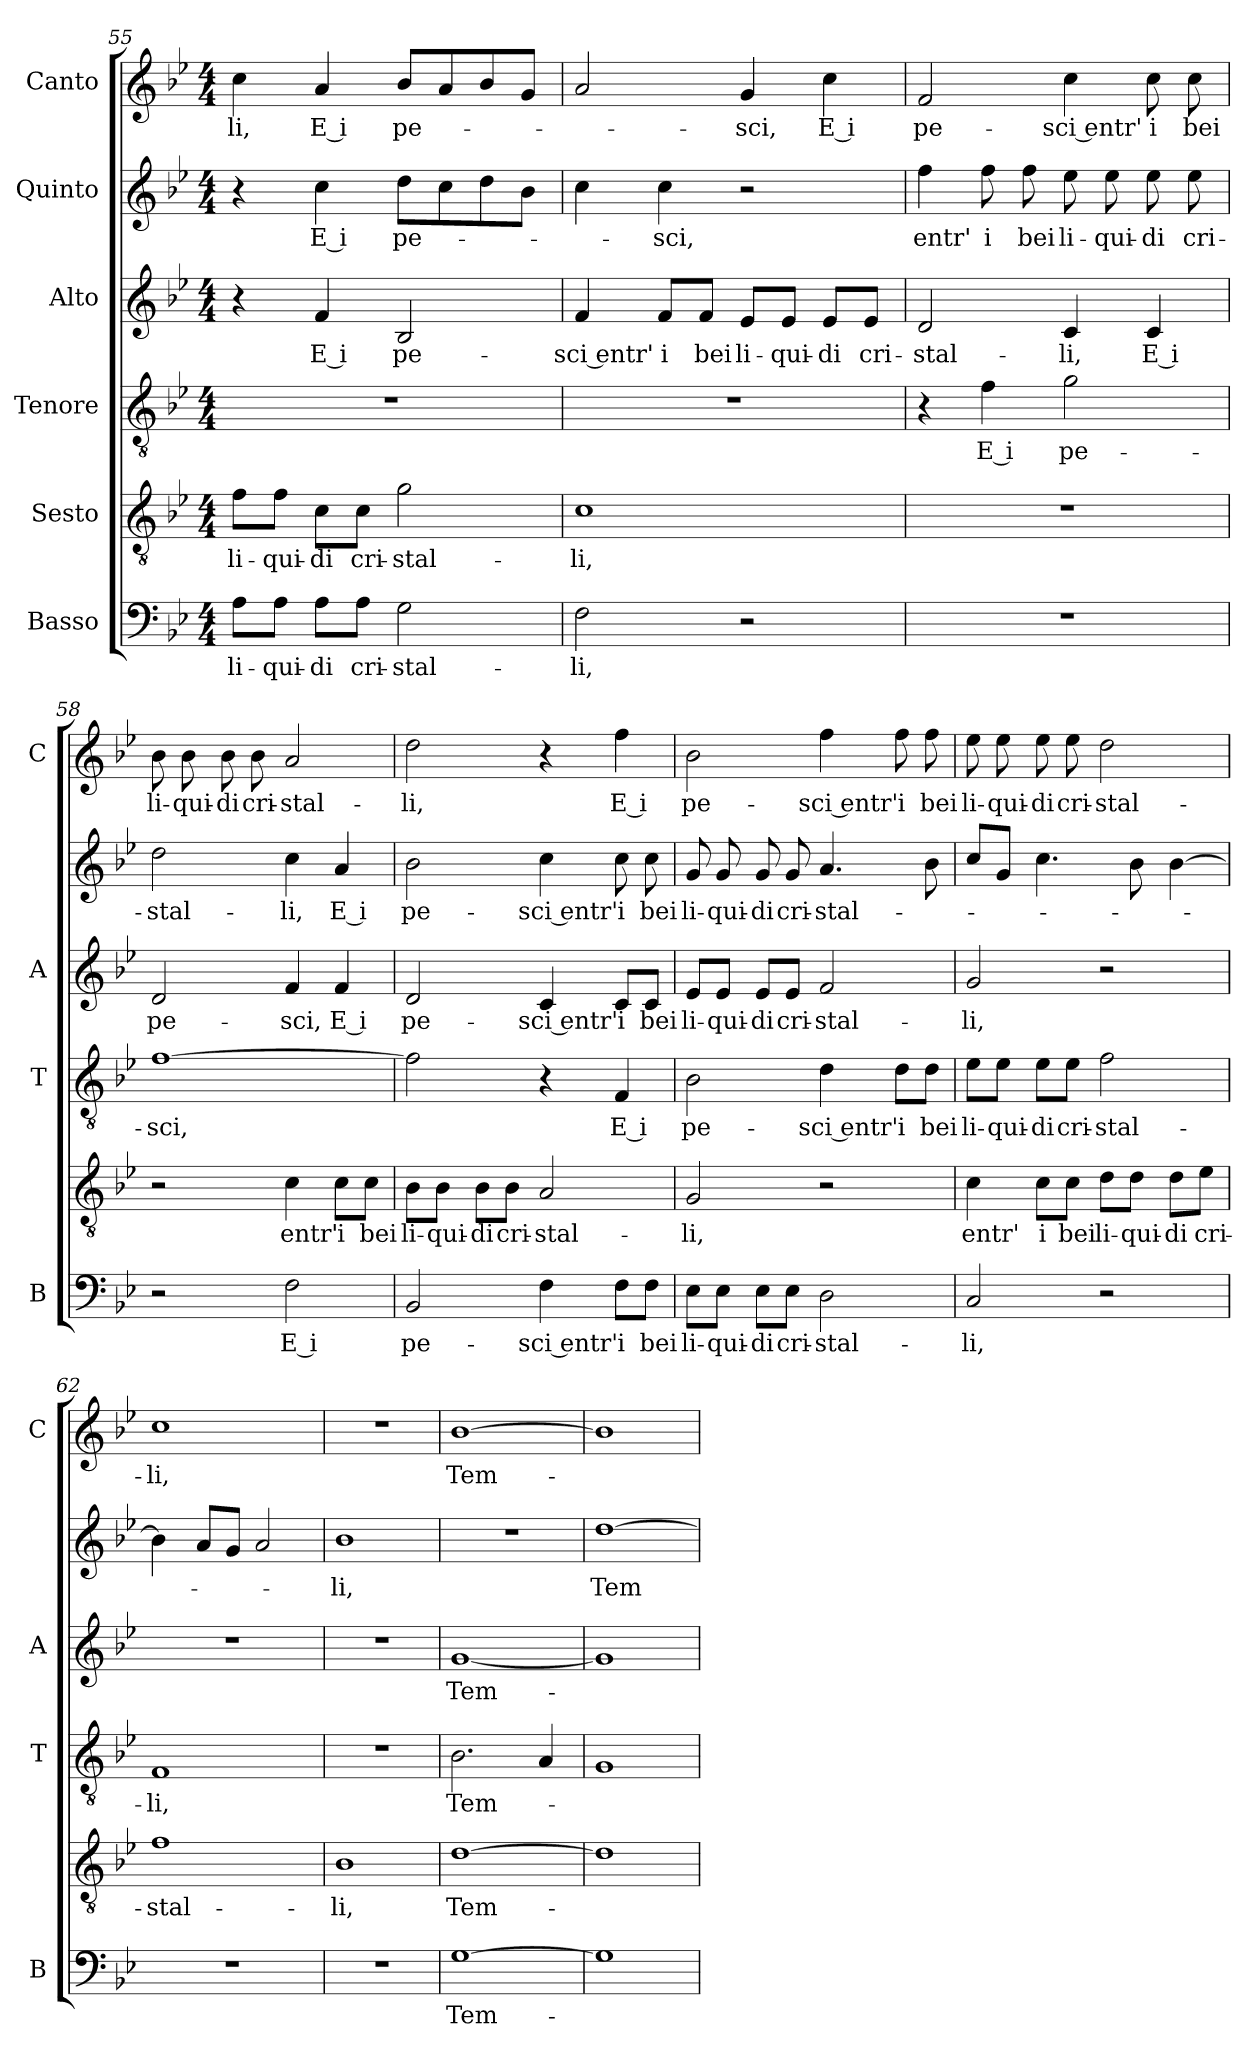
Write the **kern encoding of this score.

**kern	**text	**kern	**text	**kern	**text	**kern	**text	**kern	**text	**kern	**text
*part6	*part6	*part5	*part5	*part4	*part4	*part3	*part3	*part2	*part2	*part1	*part1
*staff6	*staff6	*staff5	*staff5	*staff4	*staff4	*staff3	*staff3	*staff2	*staff2	*staff1	*staff1
*I"Basso	*	*I"Sesto	*	*I"Tenore	*	*I"Alto	*	*I"Quinto	*	*I"Canto	*
*I'B	*	*	*	*I'T	*	*I'A	*	*	*	*I'C	*
*clefF4	*	*clefGv2	*	*clefGv2	*	*clefG2	*	*clefG2	*	*clefG2	*
*k[b-e-]	*	*k[b-e-]	*	*k[b-e-]	*	*k[b-e-]	*	*k[b-e-]	*	*k[b-e-]	*
*B-:	*	*B-:	*	*B-:	*	*B-:	*	*B-:	*	*B-:	*
*M4/4	*	*M4/4	*	*M4/4	*	*M4/4	*	*M4/4	*	*M4/4	*
=55	=55	=55	=55	=55	=55	=55	=55	=55	=55	=55	=55
!	!LO:LY:b	!	!LO:LY:b	!	!	!	!	!	!	!	!LO:LY:b
8A\L	li-	8f\L	li-	1r	.	4r	.	4r	.	4cc\	-li,
!	!LO:LY:b	!	!LO:LY:b	!	!	!	!	!	!	!	!
8A\J	-qui-	8f\J	-qui-	.	.	.	.	.	.	.	.
!	!LO:LY:b	!	!LO:LY:b	!	!	!	!LO:LY:b	!	!LO:LY:b	!	!LO:LY:b
8A\L	-di	8c\L	-di	.	.	4f/	E i	4cc\	E i	4a/	E i
!	!LO:LY:b	!	!LO:LY:b	!	!	!	!	!	!	!	!
8A\J	cri-	8c\J	cri-	.	.	.	.	.	.	.	.
!	!LO:LY:b	!	!LO:LY:b	!	!	!	!LO:LY:b	!	!LO:LY:b	!	!LO:LY:b
2G\	-stal-	2g\	-stal-	.	.	2B-/	pe-	8dd\L	pe-	8b-/L	pe-
.	.	.	.	.	.	.	.	8cc\	.	8a/	.
.	.	.	.	.	.	.	.	8dd\	.	8b-/	.
.	.	.	.	.	.	.	.	8b-\J	.	8g/J	.
=56	=56	=56	=56	=56	=56	=56	=56	=56	=56	=56	=56
!	!LO:LY:b	!	!LO:LY:b	!	!	!	!LO:LY:b	!	!	!	!
2F\	-li,	1c	-li,	1r	.	4f/	-sci entr'	4cc\	.	2a/	.
!	!	!	!	!	!	!	!LO:LY:b	!	!LO:LY:b	!	!
.	.	.	.	.	.	8f/L	i	4cc\	-sci,	.	.
!	!	!	!	!	!	!	!LO:LY:b	!	!	!	!
.	.	.	.	.	.	8f/J	bei	.	.	.	.
!	!	!	!	!	!	!	!LO:LY:b	!	!	!	!LO:LY:b
2r	.	.	.	.	.	8e-/L	li-	2r	.	4g/	-sci,
!	!	!	!	!	!	!	!LO:LY:b	!	!	!	!
.	.	.	.	.	.	8e-/J	-qui-	.	.	.	.
!	!	!	!	!	!	!	!LO:LY:b	!	!	!	!LO:LY:b
.	.	.	.	.	.	8e-/L	-di	.	.	4cc\	E i
!	!	!	!	!	!	!	!LO:LY:b	!	!	!	!
.	.	.	.	.	.	8e-/J	cri-	.	.	.	.
!!LO:LB:g=z
=57	=57	=57	=57	=57	=57	=57	=57	=57	=57	=57	=57
!	!	!	!	!	!	!	!LO:LY:b	!	!LO:LY:b	!	!LO:LY:b
1r	.	1r	.	4r	.	2d/	-stal-	4ff\	entr'	2f/	pe-
!	!	!	!	!	!LO:LY:b	!	!	!	!LO:LY:b	!	!
.	.	.	.	4f\	E i	.	.	8ff\	i	.	.
!	!	!	!	!	!	!	!	!	!LO:LY:b	!	!
.	.	.	.	.	.	.	.	8ff\	bei	.	.
!	!	!	!	!	!LO:LY:b	!	!LO:LY:b	!	!LO:LY:b	!	!LO:LY:b
.	.	.	.	2g\	pe-	4c/	-li,	8ee-\	li-	4cc\	-sci entr'
!	!	!	!	!	!	!	!	!	!LO:LY:b	!	!
.	.	.	.	.	.	.	.	8ee-\	-qui-	.	.
!	!	!	!	!	!	!	!LO:LY:b	!	!LO:LY:b	!	!LO:LY:b
.	.	.	.	.	.	4c/	E i	8ee-\	-di	8cc\	i
!	!	!	!	!	!	!	!	!	!LO:LY:b	!	!LO:LY:b
.	.	.	.	.	.	.	.	8ee-\	cri-	8cc\	bei
=58	=58	=58	=58	=58	=58	=58	=58	=58	=58	=58	=58
!	!	!	!	!	!LO:LY:b	!	!LO:LY:b	!	!LO:LY:b	!	!LO:LY:b
2r	.	2r	.	[1f	-sci,	2d/	pe-	2dd\	-stal-	8b-\	li-
!	!	!	!	!	!	!	!	!	!	!	!LO:LY:b
.	.	.	.	.	.	.	.	.	.	8b-\	-qui-
!	!	!	!	!	!	!	!	!	!	!	!LO:LY:b
.	.	.	.	.	.	.	.	.	.	8b-\	-di
!	!	!	!	!	!	!	!	!	!	!	!LO:LY:b
.	.	.	.	.	.	.	.	.	.	8b-\	cri-
!	!LO:LY:b	!	!LO:LY:b	!	!	!	!LO:LY:b	!	!LO:LY:b	!	!LO:LY:b
2F\	E i	4c\	entr'	.	.	4f/	-sci,	4cc\	-li,	2a/	-stal-
!	!	!	!LO:LY:b	!	!	!	!LO:LY:b	!	!LO:LY:b	!	!
.	.	8c\L	i	.	.	4f/	E i	4a/	E i	.	.
!	!	!	!LO:LY:b	!	!	!	!	!	!	!	!
.	.	8c\J	bei	.	.	.	.	.	.	.	.
=59	=59	=59	=59	=59	=59	=59	=59	=59	=59	=59	=59
!	!LO:LY:b	!	!LO:LY:b	!	!	!	!LO:LY:b	!	!LO:LY:b	!	!LO:LY:b
2BB-/	pe-	8B-\L	li-	2f\]	.	2d/	pe-	2b-\	pe-	2dd\	-li,
!	!	!	!LO:LY:b	!	!	!	!	!	!	!	!
.	.	8B-\J	-qui-	.	.	.	.	.	.	.	.
!	!	!	!LO:LY:b	!	!	!	!	!	!	!	!
.	.	8B-\L	-di	.	.	.	.	.	.	.	.
!	!	!	!LO:LY:b	!	!	!	!	!	!	!	!
.	.	8B-\J	cri-	.	.	.	.	.	.	.	.
!	!LO:LY:b	!	!LO:LY:b	!	!	!	!LO:LY:b	!	!LO:LY:b	!	!
4F\	-sci entr'	2A/	-stal-	4r	.	4c/	-sci entr'	4cc\	-sci entr'	4r	.
!	!LO:LY:b	!	!	!	!LO:LY:b	!	!LO:LY:b	!	!LO:LY:b	!	!LO:LY:b
8F\L	i	.	.	4F/	E i	8c/L	i	8cc\	i	4ff\	E i
!	!LO:LY:b	!	!	!	!	!	!LO:LY:b	!	!LO:LY:b	!	!
8F\J	bei	.	.	.	.	8c/J	bei	8cc\	bei	.	.
=60	=60	=60	=60	=60	=60	=60	=60	=60	=60	=60	=60
!	!LO:LY:b	!	!LO:LY:b	!	!LO:LY:b	!	!LO:LY:b	!	!LO:LY:b	!	!LO:LY:b
8E-\L	li-	2G/	-li,	2B-\	pe-	8e-/L	li-	8g/	li-	2b-\	pe-
!	!LO:LY:b	!	!	!	!	!	!LO:LY:b	!	!LO:LY:b	!	!
8E-\J	-qui-	.	.	.	.	8e-/J	-qui-	8g/	-qui-	.	.
!	!LO:LY:b	!	!	!	!	!	!LO:LY:b	!	!LO:LY:b	!	!
8E-\L	-di	.	.	.	.	8e-/L	-di	8g/	-di	.	.
!	!LO:LY:b	!	!	!	!	!	!LO:LY:b	!	!LO:LY:b	!	!
8E-\J	cri-	.	.	.	.	8e-/J	cri-	8g/	cri-	.	.
!	!LO:LY:b	!	!	!	!LO:LY:b	!	!LO:LY:b	!	!LO:LY:b	!	!LO:LY:b
2D\	-stal-	2r	.	4d\	-sci entr'	2f/	-stal-	4.a/	-stal-	4ff\	-sci entr'
!	!	!	!	!	!LO:LY:b	!	!	!	!	!	!LO:LY:b
.	.	.	.	8d\L	i	.	.	.	.	8ff\	i
!	!	!	!	!	!LO:LY:b	!	!	!	!	!	!LO:LY:b
.	.	.	.	8d\J	bei	.	.	8b-\	.	8ff\	bei
=61	=61	=61	=61	=61	=61	=61	=61	=61	=61	=61	=61
!	!LO:LY:b	!	!LO:LY:b	!	!LO:LY:b	!	!LO:LY:b	!	!	!	!LO:LY:b
2C/	-li,	4c\	entr'	8e-\L	li-	2g/	-li,	8cc/L	.	8ee-\	li-
!	!	!	!	!	!LO:LY:b	!	!	!	!	!	!LO:LY:b
.	.	.	.	8e-\J	-qui-	.	.	8g/J	.	8ee-\	-qui-
!	!	!	!LO:LY:b	!	!LO:LY:b	!	!	!	!	!	!LO:LY:b
.	.	8c\L	i	8e-\L	-di	.	.	4.cc\	.	8ee-\	-di
!	!	!	!LO:LY:b	!	!LO:LY:b	!	!	!	!	!	!LO:LY:b
.	.	8c\J	bei	8e-\J	cri-	.	.	.	.	8ee-\	cri-
!	!	!	!LO:LY:b	!	!LO:LY:b	!	!	!	!	!	!LO:LY:b
2r	.	8d\L	li-	2f\	-stal-	2r	.	.	.	2dd\	-stal-
!	!	!	!LO:LY:b	!	!	!	!	!	!	!	!
.	.	8d\J	-qui-	.	.	.	.	8b-\	.	.	.
!	!	!	!LO:LY:b	!	!	!	!	!	!	!	!
.	.	8d\L	-di	.	.	.	.	[4b-\	.	.	.
!	!	!	!LO:LY:b	!	!	!	!	!	!	!	!
.	.	8e-\J	cri-	.	.	.	.	.	.	.	.
=62	=62	=62	=62	=62	=62	=62	=62	=62	=62	=62	=62
!	!	!	!LO:LY:b	!	!LO:LY:b	!	!	!	!	!	!LO:LY:b
1r	.	1f	-stal-	1F	-li,	1r	.	4b-\]	.	1cc	-li,
.	.	.	.	.	.	.	.	8a/L	.	.	.
.	.	.	.	.	.	.	.	8g/J	.	.	.
.	.	.	.	.	.	.	.	2a/	.	.	.
=63	=63	=63	=63	=63	=63	=63	=63	=63	=63	=63	=63
!	!	!	!LO:LY:b	!	!	!	!	!	!LO:LY:b	!	!
1r	.	1B-	-li,	1r	.	1r	.	1b-	-li,	1r	.
!!LO:LB:g=z
=64	=64	=64	=64	=64	=64	=64	=64	=64	=64	=64	=64
!	!LO:LY:b	!	!LO:LY:b	!	!LO:LY:b	!	!LO:LY:b	!	!	!	!LO:LY:b
[1G	Tem-	[1d	Tem-	2.B-\	Tem-	[1g	Tem-	1r	.	[1b-	Tem-
.	.	.	.	4A/	.	.	.	.	.	.	.
=65	=65	=65	=65	=65	=65	=65	=65	=65	=65	=65	=65
!	!	!	!	!	!	!	!	!	!LO:LY:b	!	!
1G]	.	1d]	.	1G	.	1g]	.	[1dd	Tem-	1b-]	.
=	=	=	=	=	=	=	=	=	=	=	=
*-	*-	*-	*-	*-	*-	*-	*-	*-	*-	*-	*-
